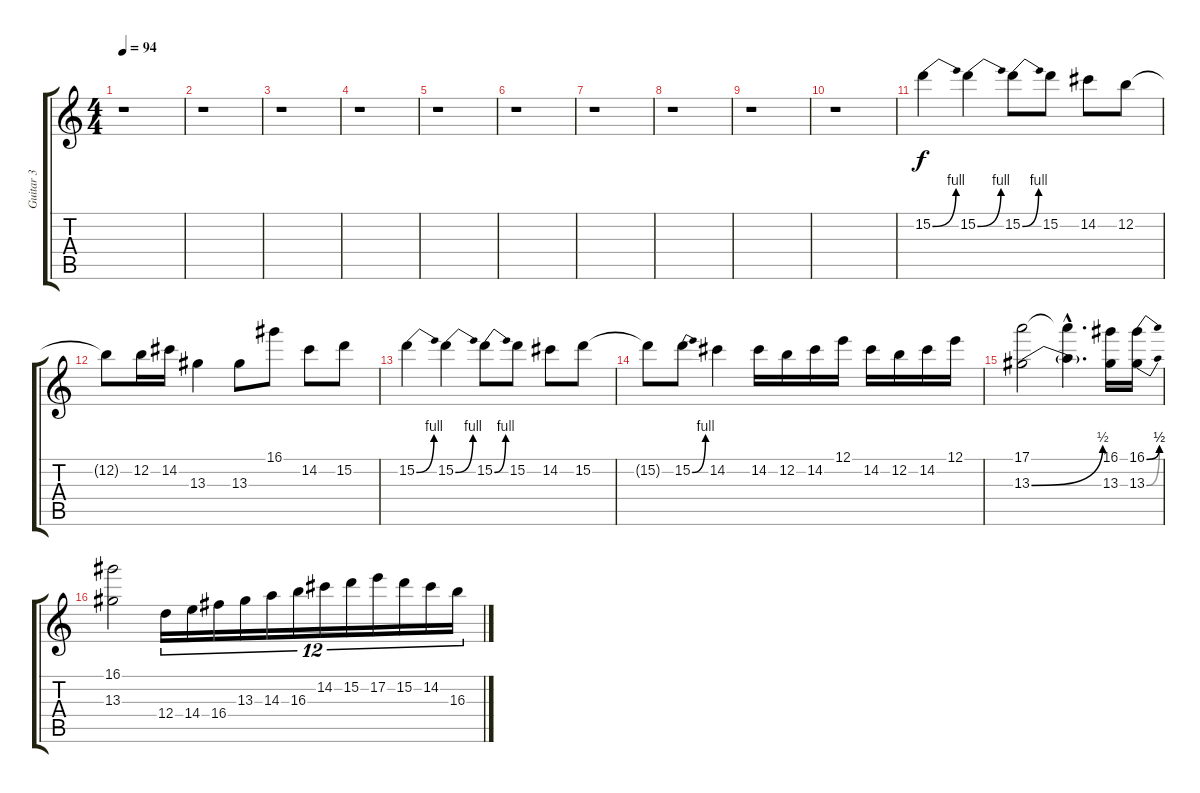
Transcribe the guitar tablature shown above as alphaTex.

\track ("Guitar 3" "Guitar 3") {instrument distortionguitar}
\staff {score tabs}
\tuning (E4 B3 G3 D3 A2 E2) {hide}
\ts (4 4)
\tempo 94
\clef g2
\ks c
r.1{dy f} |
r.1 |
r.1 |
r.1 |
r.1 |
r.1 |
r.1 |
r.1 |
r.1 |
r.1 |
15.2{be (bend 0 0 60 4)}.4 15.2{be (bend 0 0 60 4)}.4 15.2{be (bend 0 0 60 4)}.8 15.2.8 14.2.8 12.2.8 |
12.2{t}.8 12.2.16 14.2.16 13.3.4 13.3.8 16.1.8 14.2.8 15.2.8 |
15.2{be (bend 0 0 60 4)}.4 15.2{be (bend 0 0 60 4)}.4 15.2{be (bend 0 0 60 4)}.8 15.2.8 14.2.8 15.2.8 |
15.2{t}.8 15.2{be (bend 0 0 60 4)}.8 14.2.4 14.2.16 12.2.16 14.2.16 12.1.16 14.2.16 12.2.16 14.2.16 12.1.16 |
(17.1 13.3{be (bend 0 0 60 2)}).2{volume 12} (17.1{hac t} 13.3{hac t}).4{d} (16.1 13.3).16 (16.1{be (bend 0 0 60 2)} 13.3{be (bend 0 0 60 2)}).16 |
(16.1 13.3).2 12.4.16{tu (12 8)} 14.4.16{tu (12 8)} 16.4.16{tu (12 8)} 13.3.16{tu (12 8)} 14.3.16{tu (12 8)} 16.3.16{tu (12 8)} 14.2.16{tu (12 8)} 15.2.16{tu (12 8)} 17.2.16{tu (12 8)} 15.2.16{tu (12 8)} 14.2.16{tu (12 8)} 16.3.16{tu (12 8)}
